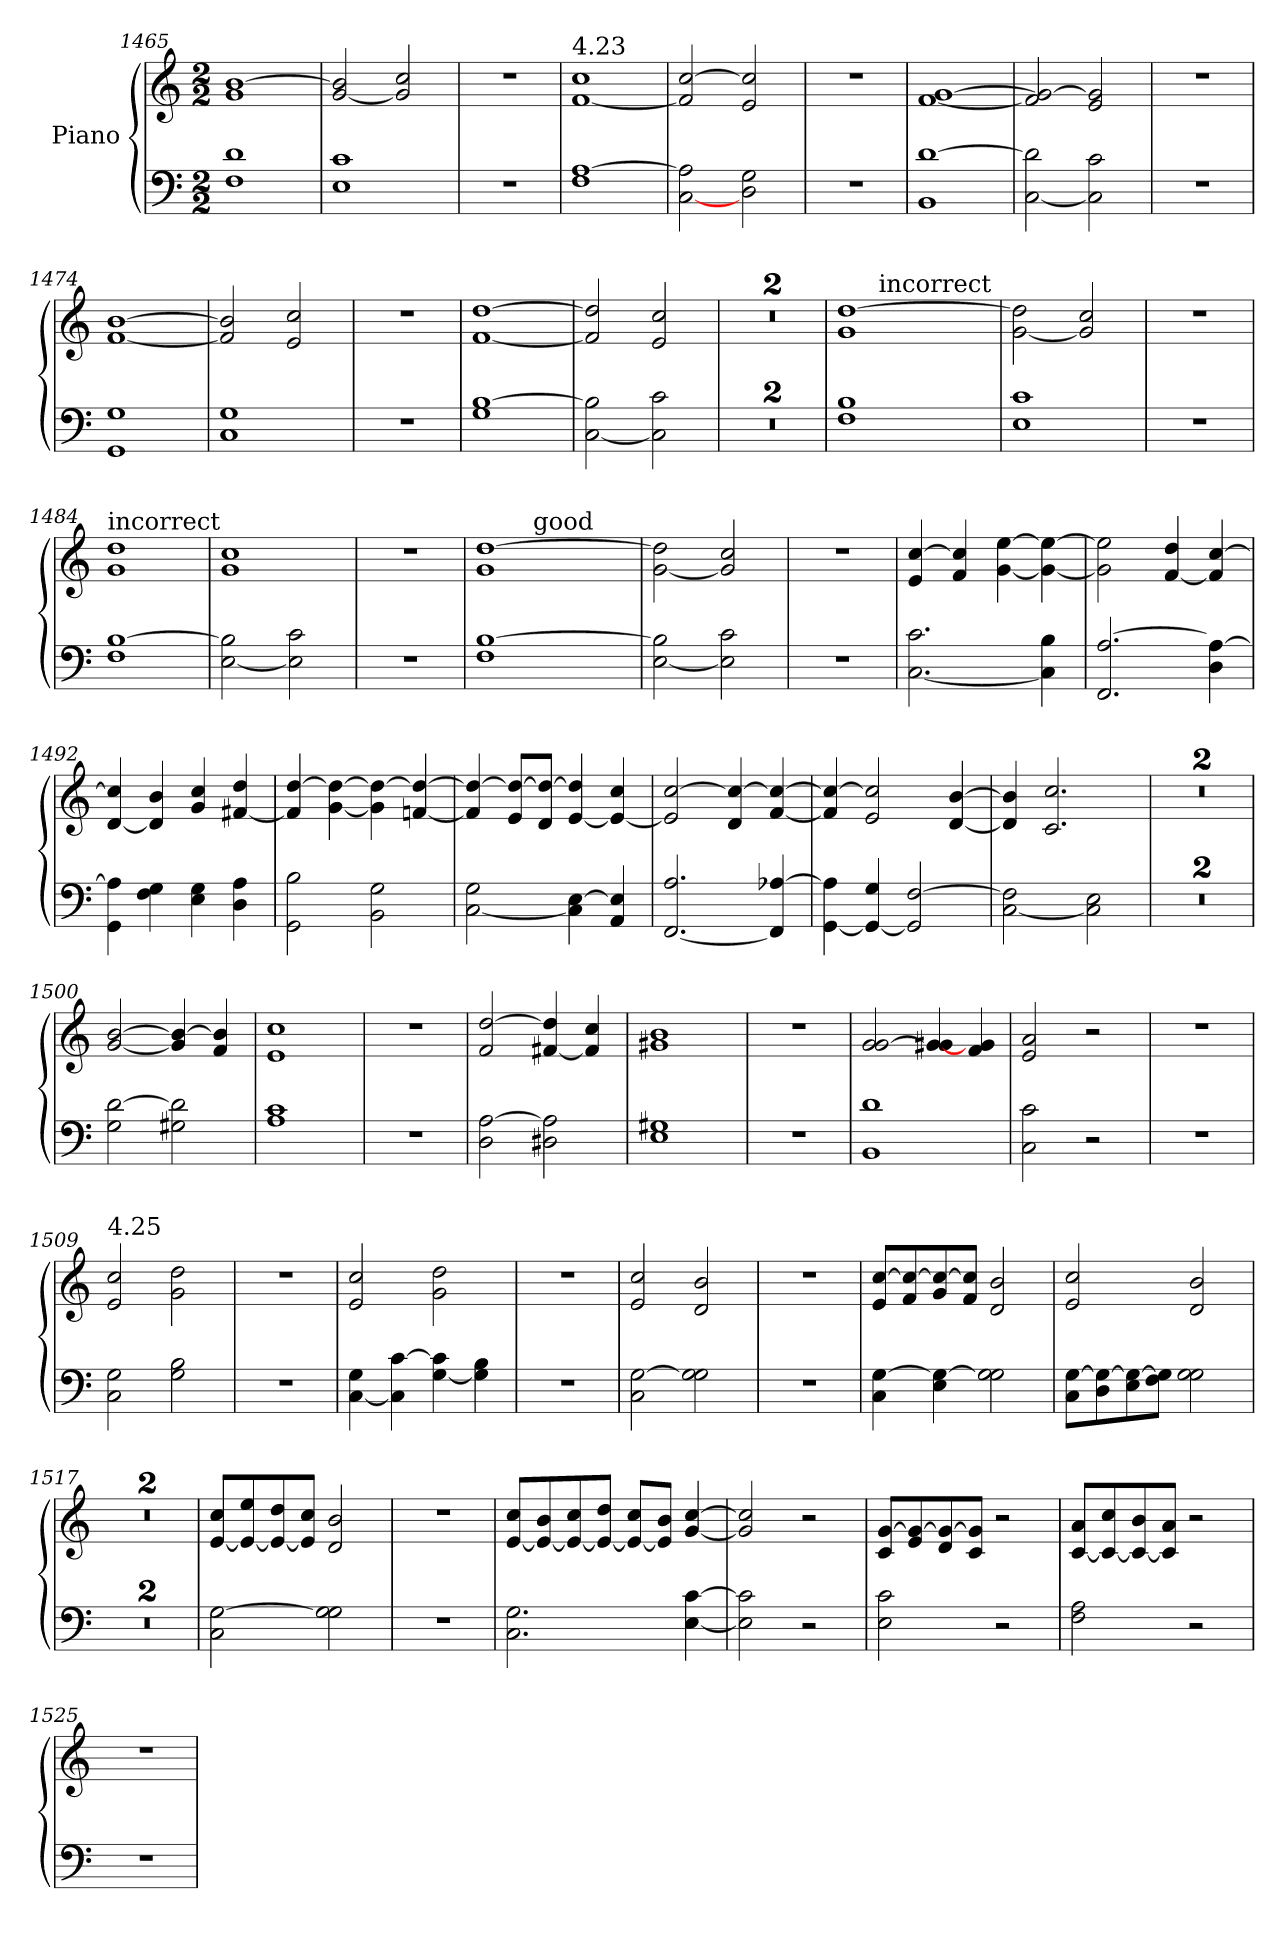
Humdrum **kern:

**kern	**kern
*part1	*part1
*staff2	*staff1
*I"Piano	*
*clefF4	*clefG2
*k[]	*k[]
*C:	*C:
*M2/2	*M2/2
=1465	=1465
1F 1d	1g [1b
=1466	=1466
1E 1c	[2g/ 2b/]
.	2g/] 2cc/
=1467	=1467
1r	1r
!!LO:LB:g=z
=1468	=1468
!	!LO:TX:a:t=4.23
1F [1A	[1f 1cc
=1469	=1469
[2C\ 2A\]	2f/] [2cc/
2D\ 2G\	2e/ 2cc/]
=1470	=1470
1r	1r
=1471	=1471
1BB [1d	[1f [1g
=1472	=1472
[2C\ 2d\]	2f/] 2g/_
2C\] 2c\	2e/ 2g/]
=1473	=1473
1r	1r
=1474	=1474
1GG 1G	[1f [1b
=1475	=1475
1C 1G	2f/] 2b/]
.	2e/ 2cc/
!!LO:PB:g=z
=1476	=1476
1r	1r
=1477	=1477
1G [1B	[1f [1dd
=1478	=1478
[2C\ 2B\]	2f/] 2dd/]
2C\] 2c\	2e/ 2cc/
=1479	=1479
1r	1r
=1480	=1480
1r	1r
=1481	=1481
*	*^
1F 1B	1g [1dd	8..ryy
!	!	!LO:TX:a:t=incorrect
.	.	2ryy
.	.	4ryy
.	.	32ryy
*	*v	*v
=1482	=1482
1E 1c	[2g\ 2dd\]
.	2g/] 2cc/
=1483	=1483
1r	1r
!!LO:LB:g=z
=1484	=1484
!	!LO:TX:a:t=incorrect
1F [1B	1g 1dd
=1485	=1485
[2E\ 2B\]	1g 1cc
2E\] 2c\	.
=1486	=1486
1r	1r
=1487	=1487
*	*^
1F [1B	1g [1dd	4ryy
.	.	32ryy
!	!	!LO:TX:a:t=good
.	.	2ryy
.	.	8..ryy
*	*v	*v
=1488	=1488
[2E\ 2B\]	[2g\ 2dd\]
2E\] 2c\	2g/] 2cc/
=1489	=1489
1r	1r
=1490	=1490
[2.C\ 2.c\	4e/ [4cc/
.	4f/ 4cc/]
.	[4g\ [4ee\
4C\] 4B\	4g\_ 4ee\_
!!LO:LB:g=z
=1491	=1491
2.FF/ [2.A/	2g\] 2ee\]
.	[4f/ 4dd/
4D\ 4A\_	4f/] [4cc/
=1492	=1492
4GG\ 4A\]	[4d/ 4cc/]
4F\ 4G\	4d/] 4b/
4E\ 4G\	4g/ 4cc/
4D\ 4A\	[4f#X/ 4dd/
=1493	=1493
2GG\ 2B\	4f#/] [4dd/
.	[4g\ 4dd\_
2BB\ 2G\	4g\] 4dd\_
.	[4fn/ 4dd/_
=1494	=1494
[2C\ 2G\	4f/] 4dd/_
.	8e/ 8dd/_L
.	8d/ 8dd/_J
4C\] [4E\	[4e/ 4dd/]
4AA/ 4E/]	4e/_ 4cc/
=1495	=1495
[2.FF/ 2.A/	2e/] [2cc/
.	4d/ 4cc/_
4FF/] [4A-X/	[4f/ 4cc/_
=1496	=1496
[4GG\ 4A-\]	4f/] 4cc/_
4GG/_ 4G/	2e/ 2cc/]
2GG/] [2F/	.
.	[4d/ [4b/
!!LO:LB:g=z
=1497	=1497
[2C\ 2F\]	4d/] 4b/]
.	2.c/ 2.cc/
2C\] 2E\	.
=1498	=1498
1r	1r
=1499	=1499
1r	1r
=1500	=1500
2G\ [2d\	[2g/ [2b/
2G#X\ 2d\]	4g/] 4b/_
.	4f/ 4b/]
=1501	=1501
1A 1c	1e 1cc
=1502	=1502
1r	1r
=1503	=1503
2D\ [2A\	2f/ [2dd/
2D#X\ 2A\]	[4f#X/ 4dd/]
.	4f#/] 4cc/
!!LO:LB:g=z
=1504	=1504
1E 1G#X	1g#X 1b
=1505	=1505
1r	1r
=1506	=1506
1BB 1d	2g/ [2g/
.	4g/_ 4g#/
.	4f/ 4g#/
=1507	=1507
2C\ 2c\	2e/ 2a/
2r	2r
=1508	=1508
1r	1r
=1509	=1509
!	!LO:TX:a:t=4.25
2C\ 2G\	2e/ 2cc/
2G\ 2B\	2g\ 2dd\
=1510	=1510
1r	1r
!!LO:PB:g=z
=1511	=1511
[4C\ 4G\	2e/ 2cc/
4C\] [4c\	.
[4G\ 4c\]	2g\ 2dd\
4G\] 4B\	.
=1512	=1512
1r	1r
=1513	=1513
2C\ [2G\	2e/ 2cc/
2G\] 2G\	2d/ 2b/
=1514	=1514
1r	1r
=1515	=1515
4C\ [4G\	8e/ [8cc/L
.	8f/ 8cc/_
4E\ 4G\_	8g/ 8cc/_
.	8f/ 8cc/]J
2G\] 2G\	2d/ 2b/
=1516	=1516
8C\ [8G\L	2e/ 2cc/
8D\ 8G\_	.
8E\ 8G\_	.
8F\ 8G\]J	.
2G\ 2G\	2d/ 2b/
!!LO:LB:g=z
=1517	=1517
1r	1r
=1518	=1518
1r	1r
=1519	=1519
2C\ [2G\	[8e/ 8cc/L
.	8e/_ 8ee/
.	8e/_ 8dd/
.	8e/] 8cc/J
2G\] 2G\	2d/ 2b/
=1520	=1520
1r	1r
=1521	=1521
2.C\ 2.G\	[8e/ 8cc/L
.	8e/_ 8b/
.	8e/_ 8cc/
.	8e/_ 8dd/J
.	8e/_ 8cc/L
.	8e/] 8b/J
[4E\ [4c\	[4g/ [4cc/
=1522	=1522
2E\] 2c\]	2g/] 2cc/]
2r	2r
!!LO:LB:g=z
=1523	=1523
2E\ 2c\	8c/ [8g/L
.	8e/ 8g/_
.	8d/ 8g/_
.	8c/ 8g/]J
2r	2r
=1524	=1524
2F\ 2A\	[8c/ 8a/L
.	8c/_ 8cc/
.	8c/_ 8b/
.	8c/] 8a/J
2r	2r
=1525	=1525
1r	1r
=	=
*-	*-
